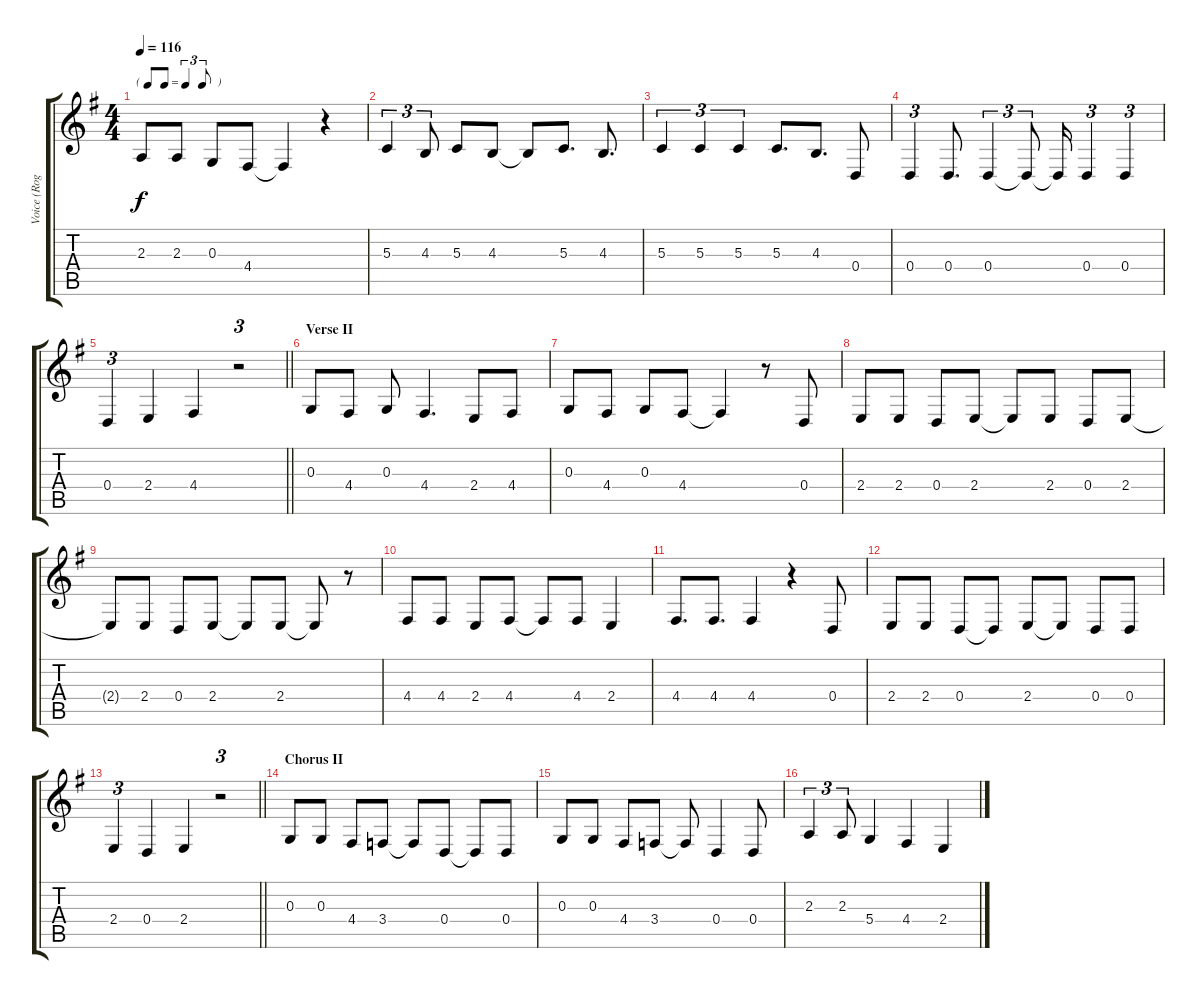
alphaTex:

\track ("Voice (Roger Waters)" "Voice (Rog") {instrument altosax}
\staff {score tabs}
\tuning (E4 B3 G3 D3 A2 E2) {hide}
\ts (4 4)
\tf triplet8th
\tempo 116
\clef g2
\ks g
2.3.8{dy f} 2.3.8 0.3.8 4.4.8 4.4{t}.4 r.4 |
5.3.4{tu (3 2)} 4.3.8{tu (3 2)} 5.3.8 4.3.8 4.3{t}.8 5.3.8{d} 4.3.8{d} |
5.3.4{tu (3 2)} 5.3.4{tu (3 2)} 5.3.4{tu (3 2)} 5.3.8{d} 4.3.8{d} 0.4.8 |
0.4.4{tu (3 2)} 0.4.8{d} 0.4.4{tu (3 2)} 0.4{t}.8{tu (3 2)} 0.4{t}.16 0.4.4{tu (3 2)} 0.4.4{tu (3 2)} |
\barLineRight lightlight
0.4.4{tu (3 2)} 2.4.4 4.4.4 r.2{tu (3 2)} |
\section ("" "Verse II")
0.3.8 4.4.8 0.3.8 4.4.4{d} 2.4.8 4.4.8 |
0.3.8 4.4.8 0.3.8 4.4.8 4.4{t}.4 r.8 0.4.8 |
2.4.8 2.4.8 0.4.8 2.4.8 2.4{t}.8 2.4.8 0.4.8 2.4.8 |
2.4{t}.8 2.4.8 0.4.8 2.4.8 2.4{t}.8 2.4.8 2.4{t}.8 r.8 |
4.4.8 4.4.8 2.4.8 4.4.8 4.4{t}.8 4.4.8 2.4.4 |
4.4.8{d} 4.4.8{d} 4.4.4 r.4 0.4.8 |
2.4.8 2.4.8 0.4.8 0.4{t}.8 2.4.8 2.4{t}.8 0.4.8 0.4.8 |
\barLineRight lightlight
2.4.4{tu (3 2)} 0.4.4 2.4.4 r.2{tu (3 2)} |
\section ("" "Chorus II")
0.3.8 0.3.8 4.4.8 3.4.8 3.4{t}.8 0.4.8 0.4{t}.8 0.4.8 |
0.3.8 0.3.8 4.4.8 3.4.8 3.4{t}.8 0.4.4 0.4.8 |
2.3.4{tu (3 2)} 2.3.8{tu (3 2)} 5.4.4 4.4.4 2.4.4
